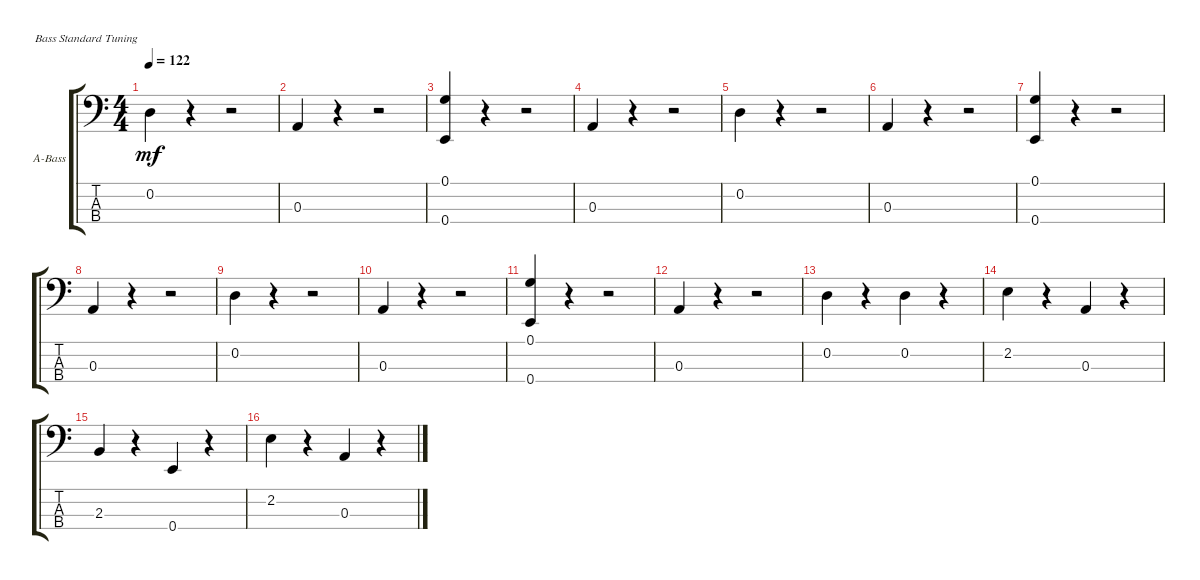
\defaultSystemsLayout 4
\bracketExtendMode groupsimilarinstruments
\firstSystemTrackNameOrientation horizontal
\otherSystemsTrackNameOrientation horizontal
\track ("Acoustic Bass" "A-Bass") {instrument acousticbass}
\staff {score tabs}
\tuning (G2 D2 A1 E1)
\ts (4 4)
\tempo 122
\clef f4
\ks c
0.2.4{dy mf} r.4 r.2 |
0.3.4 r.4 r.2 |
(0.4 0.1).4 r.4 r.2 |
0.3.4 r.4 r.2 |
0.2.4 r.4 r.2 |
0.3.4 r.4 r.2 |
(0.4 0.1).4 r.4 r.2 |
0.3.4 r.4 r.2 |
0.2.4 r.4 r.2 |
0.3.4 r.4 r.2 |
(0.4 0.1).4 r.4 r.2 |
0.3.4 r.4 r.2 |
0.2.4 r.4 0.2.4 r.4 |
2.2.4 r.4 0.3.4 r.4 |
2.3.4 r.4 0.4.4 r.4 |
2.2.4 r.4 0.3.4 r.4
